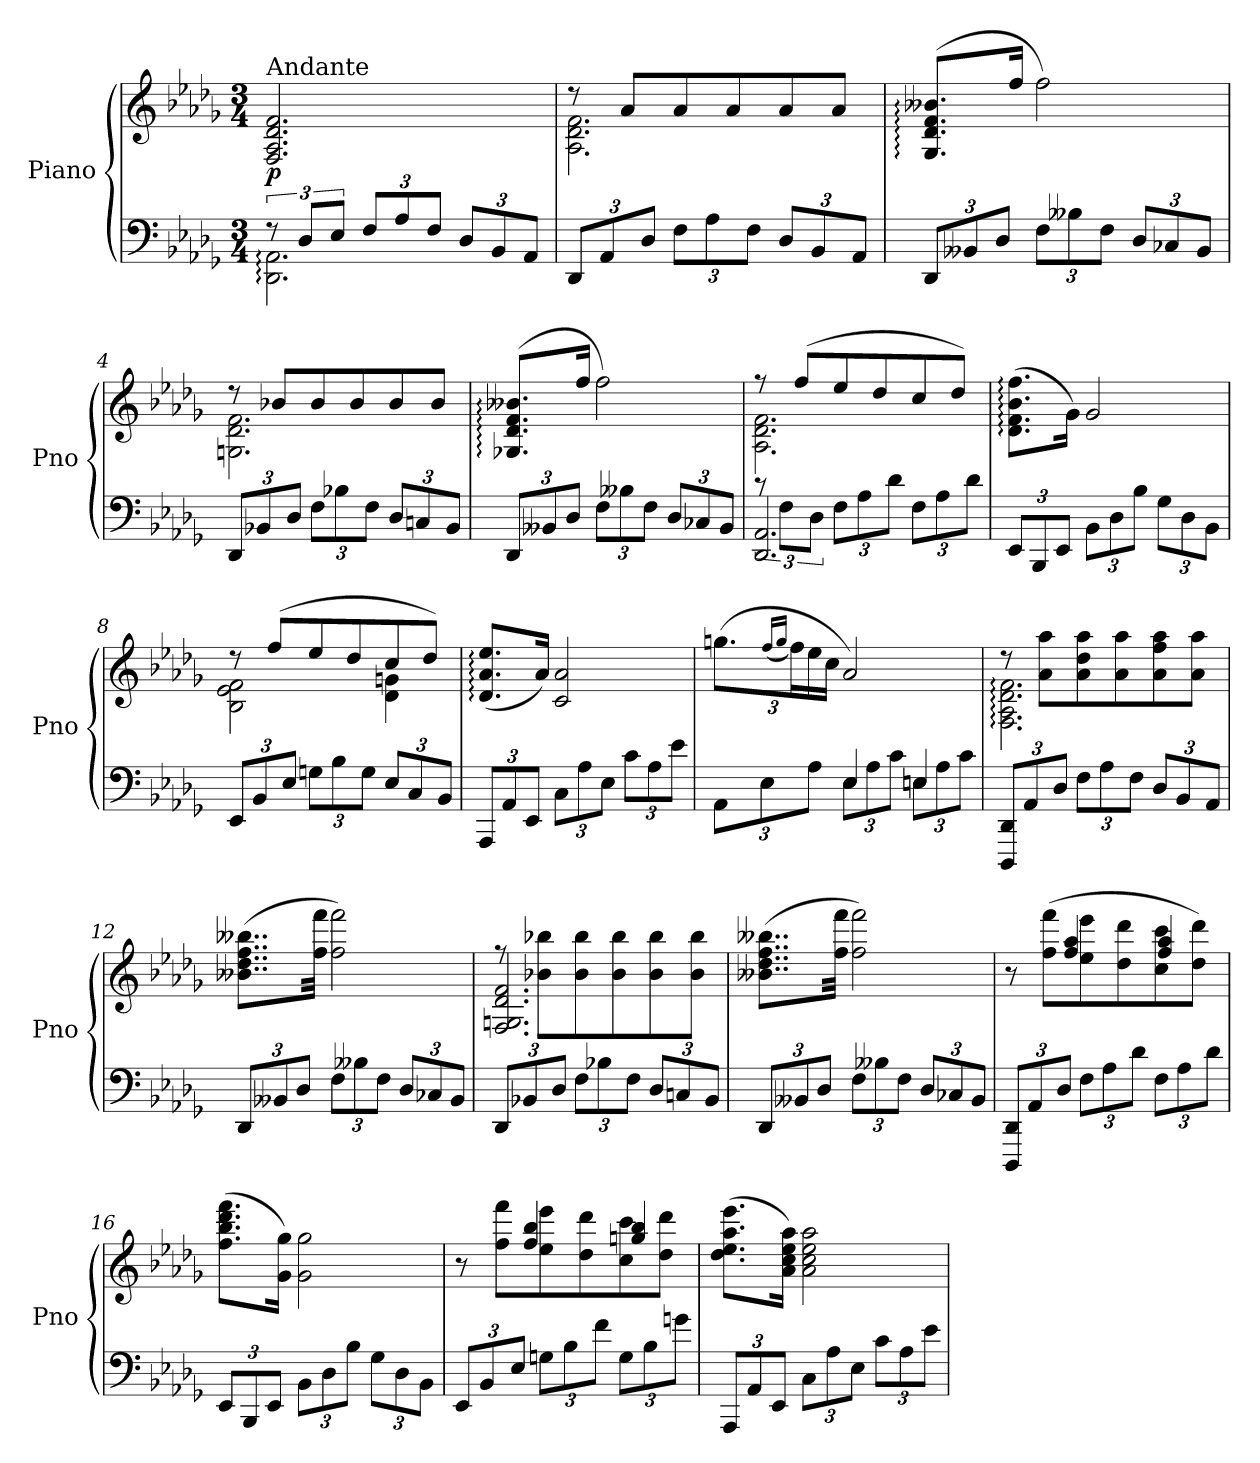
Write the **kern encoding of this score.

**kern	**kern	**dynam
*part1	*part1	*part1
*staff2	*staff1	*staff1/2
*I"Piano	*	*
*I'Pno	*	*
*clefF4	*clefG2	*
*k[b-e-a-d-g-]	*k[b-e-a-d-g-]	*
*D-:	*D-:	*
*M3/4	*M3/4	*
=1	=1	=1
*^	*	*
!	!	!LO:TX:a:t=Andante	!
!	!	!	!LO:DY:b
12rF	2.DD-\: 2.AA-\:	2.F/ 2.A-/ 2.d-/ 2.f/	p
12D-/L	.	.	.
12E-/J	.	.	.
12F/L	.	.	.
12A-/	.	.	.
12F/J	.	.	.
12D-/L	.	.	.
12BB-/	.	.	.
12AA-/J	.	.	.
*v	*v	*	*
=2	=2	=2
*	*^	*
12DD-/L	8rdd	2.A-\ 2.d-\ 2.f\	.
12AA-/	.	.	.
.	8a-/L	.	.
12D-/J	.	.	.
12F\L	8a-/	.	.
12A-\	.	.	.
.	8a-/	.	.
12F\J	.	.	.
12D-/L	8a-/	.	.
12BB-/	.	.	.
.	8a-/J	.	.
12AA-/J	.	.	.
*	*v	*v	*
=3	=3	=3
12DD-/L	(8.G-/: 8.d-/: 8.f/: 8.b--X/:L	.
12BB--X/	.	.
12D-/J	.	.
.	16ff/Jk	.
12F\L	2ff\)	.
12B--X\	.	.
12F\J	.	.
12D-/L	.	.
12C-X/	.	.
12BB--/J	.	.
!!LO:LB:g=z
=4	=4	=4
*	*^	*
12DD-/L	8rdd	2.Gn\ 2.d-\ 2.f\	.
12BB-X/	.	.	.
.	8b-X/L	.	.
12D-/J	.	.	.
12F\L	8b-/	.	.
12B-X\	.	.	.
.	8b-/	.	.
12F\J	.	.	.
12D-/L	8b-/	.	.
12Cn/	.	.	.
.	8b-/J	.	.
12BB-/J	.	.	.
*	*v	*v	*
=5	=5	=5
12DD-/L	(8.G-X/: 8.d-/: 8.f/: 8.b--X/:L	.
12BB--X/	.	.
12D-/J	.	.
.	16ff/Jk	.
12F\L	2ff\)	.
12B--X\	.	.
12F\J	.	.
12D-/L	.	.
12C-X/	.	.
12BB--/J	.	.
=6	=6	=6
*^	*^	*
12rc	2.DD-/ 2.AA-/	8rff	2.A-\ 2.d-\ 2.f\	.
12F\L	.	.	.	.
.	.	(8ff/L	.	.
12D-\J	.	.	.	.
12F\L	.	8ee-/	.	.
12A-\	.	.	.	.
.	.	8dd-/	.	.
12d-\J	.	.	.	.
12F\L	.	8cc/	.	.
12A-\	.	.	.	.
.	.	8dd-/J)	.	.
12d-\J	.	.	.	.
*v	*v	*	*	*
*	*v	*v	*
!!LO:LB:g=z
=7	=7	=7
12EE-/L	(8.d-\: 8.f\: 8.b-\: 8.ff\:L	.
12BBB-/	.	.
12EE-/J	.	.
.	16g-\Jk)	.
12BB-\L	2g-/	.
12D-\	.	.
12B-\J	.	.
12G-\L	.	.
12D-\	.	.
12BB-\J	.	.
=8	=8	=8
*	*^	*
12EE-/L	8rdd	2B-\ 2e-\ 2f\	.
12BB-/	.	.	.
.	(8ff/L	.	.
12E-/J	.	.	.
12Gn\L	8ee-/	.	.
12B-\	.	.	.
.	8dd-/	.	.
12G\J	.	.	.
12E-/L	8cc/	4d-\ 4gn\	.
12C/	.	.	.
.	8dd-/J)	.	.
12BB-/J	.	.	.
*	*v	*v	*
=9	=9	=9
12AAA-/L	(8.d-/: 8.a-/: 8.ee-/:L	.
12AA-/	.	.
12EE-/J	.	.
.	16a-/Jk)	.
12C\L	2c/ 2a-/	.
12A-\	.	.
12E-\J	.	.
12c\L	.	.
12A-\	.	.
12e-\J	.	.
!!LO:LB:g=z
=10	=10	=10
*^	*	*
12AA-\L	4ryy	(12.ggn\L	.
12E-\	.	.	.
.	.	(16qff/LL	.
.	.	16qgg/JJ	.
.	.	24ff\L)	.
12A-\J	.	24ee-\	.
.	.	24cc\JJ	.
12E-\L	4E-/	2a-/)	.
12A-\	.	.	.
12c\J	.	.	.
12E\L	4En/	.	.
12A-\	.	.	.
12c\J	.	.	.
*v	*v	*	*
=11	=11	=11
*	*^	*
12DDD-/ 12DD-/L	8rdd	2.F\: 2.A-\: 2.d-\: 2.f\:	.
12AA-/	.	.	.
.	8a-\ 8aa-\L	.	.
12D-/J	.	.	.
12F\L	8a-\ 8dd-\ 8aa-\	.	.
12A-\	.	.	.
.	8a-\ 8aa-\	.	.
12F\J	.	.	.
12D-/L	8a-\ 8ff\ 8aa-\	.	.
12BB-/	.	.	.
.	8a-\ 8aa-\J	.	.
12AA-/J	.	.	.
*	*v	*v	*
=12	=12	=12
12DD-/L	(8..b--X\ 8..dd-\ 8..ff\ 8..bb--X\L	.
12BB--X/	.	.
12D-/J	.	.
.	32ff\ 32fff\Jkk	.
12F\L	2ff\ 2fff\)	.
12B--X\	.	.
12F\J	.	.
12D-/L	.	.
12C-X/	.	.
12BB--/J	.	.
!!LO:PB:g=z
=13	=13	=13
*	*^	*
12DD-/L	8rff	2.F/ 2.Gn/ 2.d-/ 2.f/	.
12BB-X/	.	.	.
.	8b-X\ 8bb-X\L	.	.
12D-/J	.	.	.
12F\L	8b-\ 8bb-\	.	.
12B-X\	.	.	.
.	8b-\ 8bb-\	.	.
12F\J	.	.	.
12D-/L	8b-\ 8bb-\	.	.
12Cn/	.	.	.
.	8b-\ 8bb-\J	.	.
12BB-/J	.	.	.
*	*v	*v	*
=14	=14	=14
12DD-/L	(8..b--X\ 8..dd-\ 8..ff\ 8..bb--X\L	.
12BB--X/	.	.
12D-/J	.	.
.	32ff\ 32fff\Jkk	.
12F\L	2ff\ 2fff\)	.
12B--X\	.	.
12F\J	.	.
12D-/L	.	.
12C-X/	.	.
12BB--/J	.	.
=15	=15	=15
*	*^	*
12DDD-/ 12DD-/L	8r	4rcyy	.
12AA-/	.	.	.
.	(8ff\ 8fff\L	.	.
12D-/J	.	.	.
12F\L	8ee-\ 8eee-\	4ff/ 4aa-/	.
12A-\	.	.	.
.	8dd-\ 8ddd-\	.	.
12d-\J	.	.	.
12F\L	8cc\ 8ccc\	4ff/ 4aa-/	.
12A-\	.	.	.
.	8dd-\ 8ddd-\J)	.	.
12d-\J	.	.	.
*	*v	*v	*
!!LO:LB:g=z
=16	=16	=16
12EE-/L	(8.ff\ 8.bb-\ 8.ddd-\ 8.fff\L	.
12BBB-/	.	.
12EE-/J	.	.
.	16g-\ 16gg-\Jk)	.
12BB-\L	2g-\ 2gg-\	.
12D-\	.	.
12B-\J	.	.
12G-\L	.	.
12D-\	.	.
12BB-\J	.	.
=17	=17	=17
*	*^	*
12EE-/L	8r	4rcyy	.
12BB-/	.	.	.
.	8ff\ 8fff\L	.	.
12E-/J	.	.	.
12Gn\L	8ee-\ 8eee-\	4ff/ 4bb-/	.
12B-\	.	.	.
.	8dd-\ 8ddd-\	.	.
12f\J	.	.	.
12G\L	8cc\ 8ccc\	4ggn/ 4bb-/	.
12B-\	.	.	.
.	8dd-\ 8ddd-\J	.	.
12gn\J	.	.	.
*	*v	*v	*
=18	=18	=18
12AAA-/L	(8.dd-\ 8.ee-\ 8.aa-\ 8.eee-\L	.
12AA-/	.	.
12EE-/J	.	.
.	16a-\ 16cc\ 16ee-\ 16aa-\Jk)	.
12C\L	2a-\ 2cc\ 2ee-\ 2aa-\	.
12A-\	.	.
12E-\J	.	.
12c\L	.	.
12A-\	.	.
12e-\J	.	.
=	=	=
*-	*-	*-
